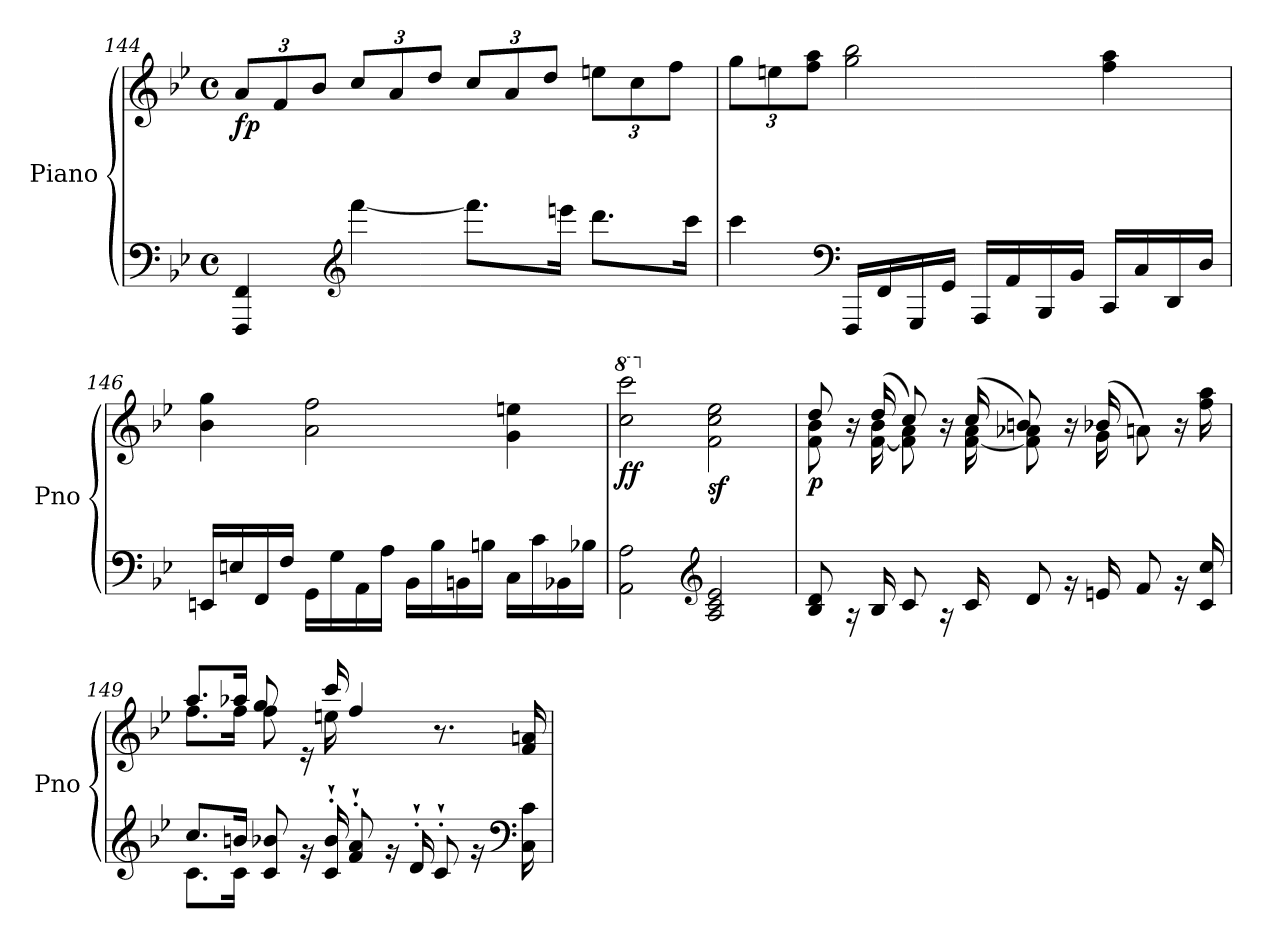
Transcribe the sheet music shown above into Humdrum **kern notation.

**kern	**kern	**dynam
*part1	*part1	*part1
*staff2	*staff1	*staff1/2
*I"Piano	*	*
*I'Pno	*	*
*clefF4	*clefG2	*
*k[b-e-]	*k[b-e-]	*
*M4/4	*M4/4	*
*met(c)	*met(c)	*
=144	=144	=144
*^	*	*
*	*	*Xbrackettup	*
!	!	!	!LO:DY:b
1ryy	4FFF/ 4FF/	12a/L	fp
.	.	12f/	.
.	.	12b-/J	.
*clefG2	*	*	*
!	!	!	!LO:DY:b=2
.	[4fff\	12cc/L	other-dynamics
.	.	12a/	.
.	.	12dd/J	.
.	8.fff\L]	12cc/L	.
.	.	12a/	.
.	.	12dd/J	.
.	16eeen\Jk	.	.
.	8.ddd\L	12een\L	.
.	.	12cc\	.
.	.	12ff\J	.
.	16ccc\Jk	.	.
!!LO:LB:g=z
=145	=145	=145	=145
1ryy	4ccc\	12gg\L	.
.	.	12een\	.
.	.	12ff\ 12aa\J	.
*clefF4	*	*	*
!	!	!	!LO:DY:b
.	16FFF/LL	2gg\ 2bb-\	other-dynamics
.	16FF/	.	.
.	16GGG/	.	.
.	16GG/JJ	.	.
.	16AAA/LL	.	.
.	16AA/	.	.
.	16BBB-/	.	.
.	16BB-/JJ	.	.
.	16CC/LL	4ff\ 4aa\	.
.	16C/	.	.
.	16DD/	.	.
.	16D/JJ	.	.
=146	=146	=146	=146
1ryy	16EEn/LL	4b-\ 4gg\	.
.	16En/	.	.
.	16FF/	.	.
.	16F/JJ	.	.
.	16GG\LL	2a\ 2ff\	.
.	16G\	.	.
.	16AA\	.	.
.	16A\JJ	.	.
.	16BB-\LL	.	.
.	16B-\	.	.
.	16BBn\	.	.
.	16Bn\JJ	.	.
.	16C\LL	4g\ 4een\	.
.	16c\	.	.
.	16BB-X\	.	.
.	16B-X\JJ	.	.
=147	=147	=147	=147
*	*	*8va	*
!	!	!	!LO:DY:b
1ryy	2AA\ 2A\	2ccc\ 2cccc\	ff
*clefG2	*	*	*
*	*	*X8va	*
!	!	!	!LO:DY:a=2
.	2A/ 2c/ 2e-/	2f\ 2cc\ 2ee-\	sf
!!LO:LB:g=z
=148	=148	=148	=148
*	*^	*^	*
*	*	*	*	*^	*
!	!	!	!	!	!	!LO:DY:b
1ryy	8ryy	8B-/ 8d/	8ryy	8f\ 8b-\	8dd/	p
.	16rA	16ryy	16r	16ryy	16ryy	.
.	16ryy	16B-/	16ryy	[16f\ 16b-\	(>16dd/	.
.	8ryy	8c/	8ryy	8f\] 8a\	8cc/)	.
.	16rA	16ryy	16r	16ryy	16ryy	.
.	16ryy	16c/	16ryy	[16f\ 16a\	(>16cc/	.
.	8ryy	8d/	8ryy	8f\] 8a-X\	8bn/)	.
.	16r	16ryy	16r	16ryy	16ryy	.
.	16ryy	16en/	16ryy	16g\	(>16b-X/	.
.	8ryy	8f/	8ryy	4ryy	8an\)	.
.	16r	16ryy	16r	.	16ryy	.
.	16ryy	16c/ 16cc/	16ryy	.	16ff\ 16aa\	.
=149	=149	=149	=149	=149	=149	=149
1ryy	8.c\L	8.cc/L	4ryy	8.ff\L	8.aa/L	.
.	16c\Jk	16bn/Jk	.	16ff\Jk	16aa-X/Jk	.
.	8ryy	8c/ 8b-X/	8ryy	8ff\	8gg/	.
.	16r	16ryy	16re	16ryy	16ryy	.
.	16ryy	16c/'` 16b-/'`	16ryy	16een\	16ccc/	.
.	8ryy	8f/'` 8a/'`	4ff/	2ryy	2ryy	.
.	16r	16ryy	.	.	.	.
.	16ryy	16d'`/	.	.	.	.
.	8ryy	8c'`/	8.r	.	.	.
.	16r	8ryy	.	.	.	.
*clefF4	*	*	*	*	*	*
.	16C\ 16c\	.	16f/ 16an/	.	.	.
*v	*v	*v	*	*	*	*
*	*v	*v	*v	*
=	=	=
*-	*-	*-
